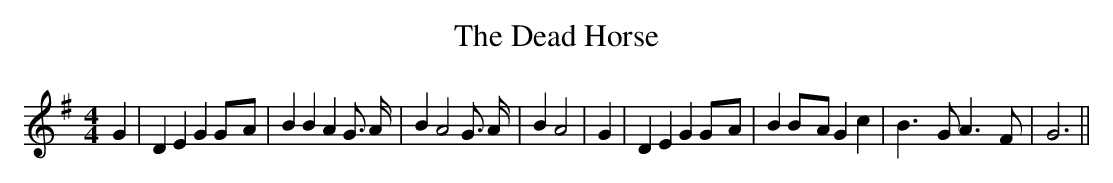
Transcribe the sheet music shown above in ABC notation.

X:1
T:The Dead Horse
M:4/4
L:1/4
K:G
 G| D E GG/2-A/2| B B A G3/4 A/4| B A2 G3/4 A/4| B A2| G| D E GG/2-A/2|\
 BB/2-A/2 G c| B3/2- G/2 A3/2- F/2| G3||
